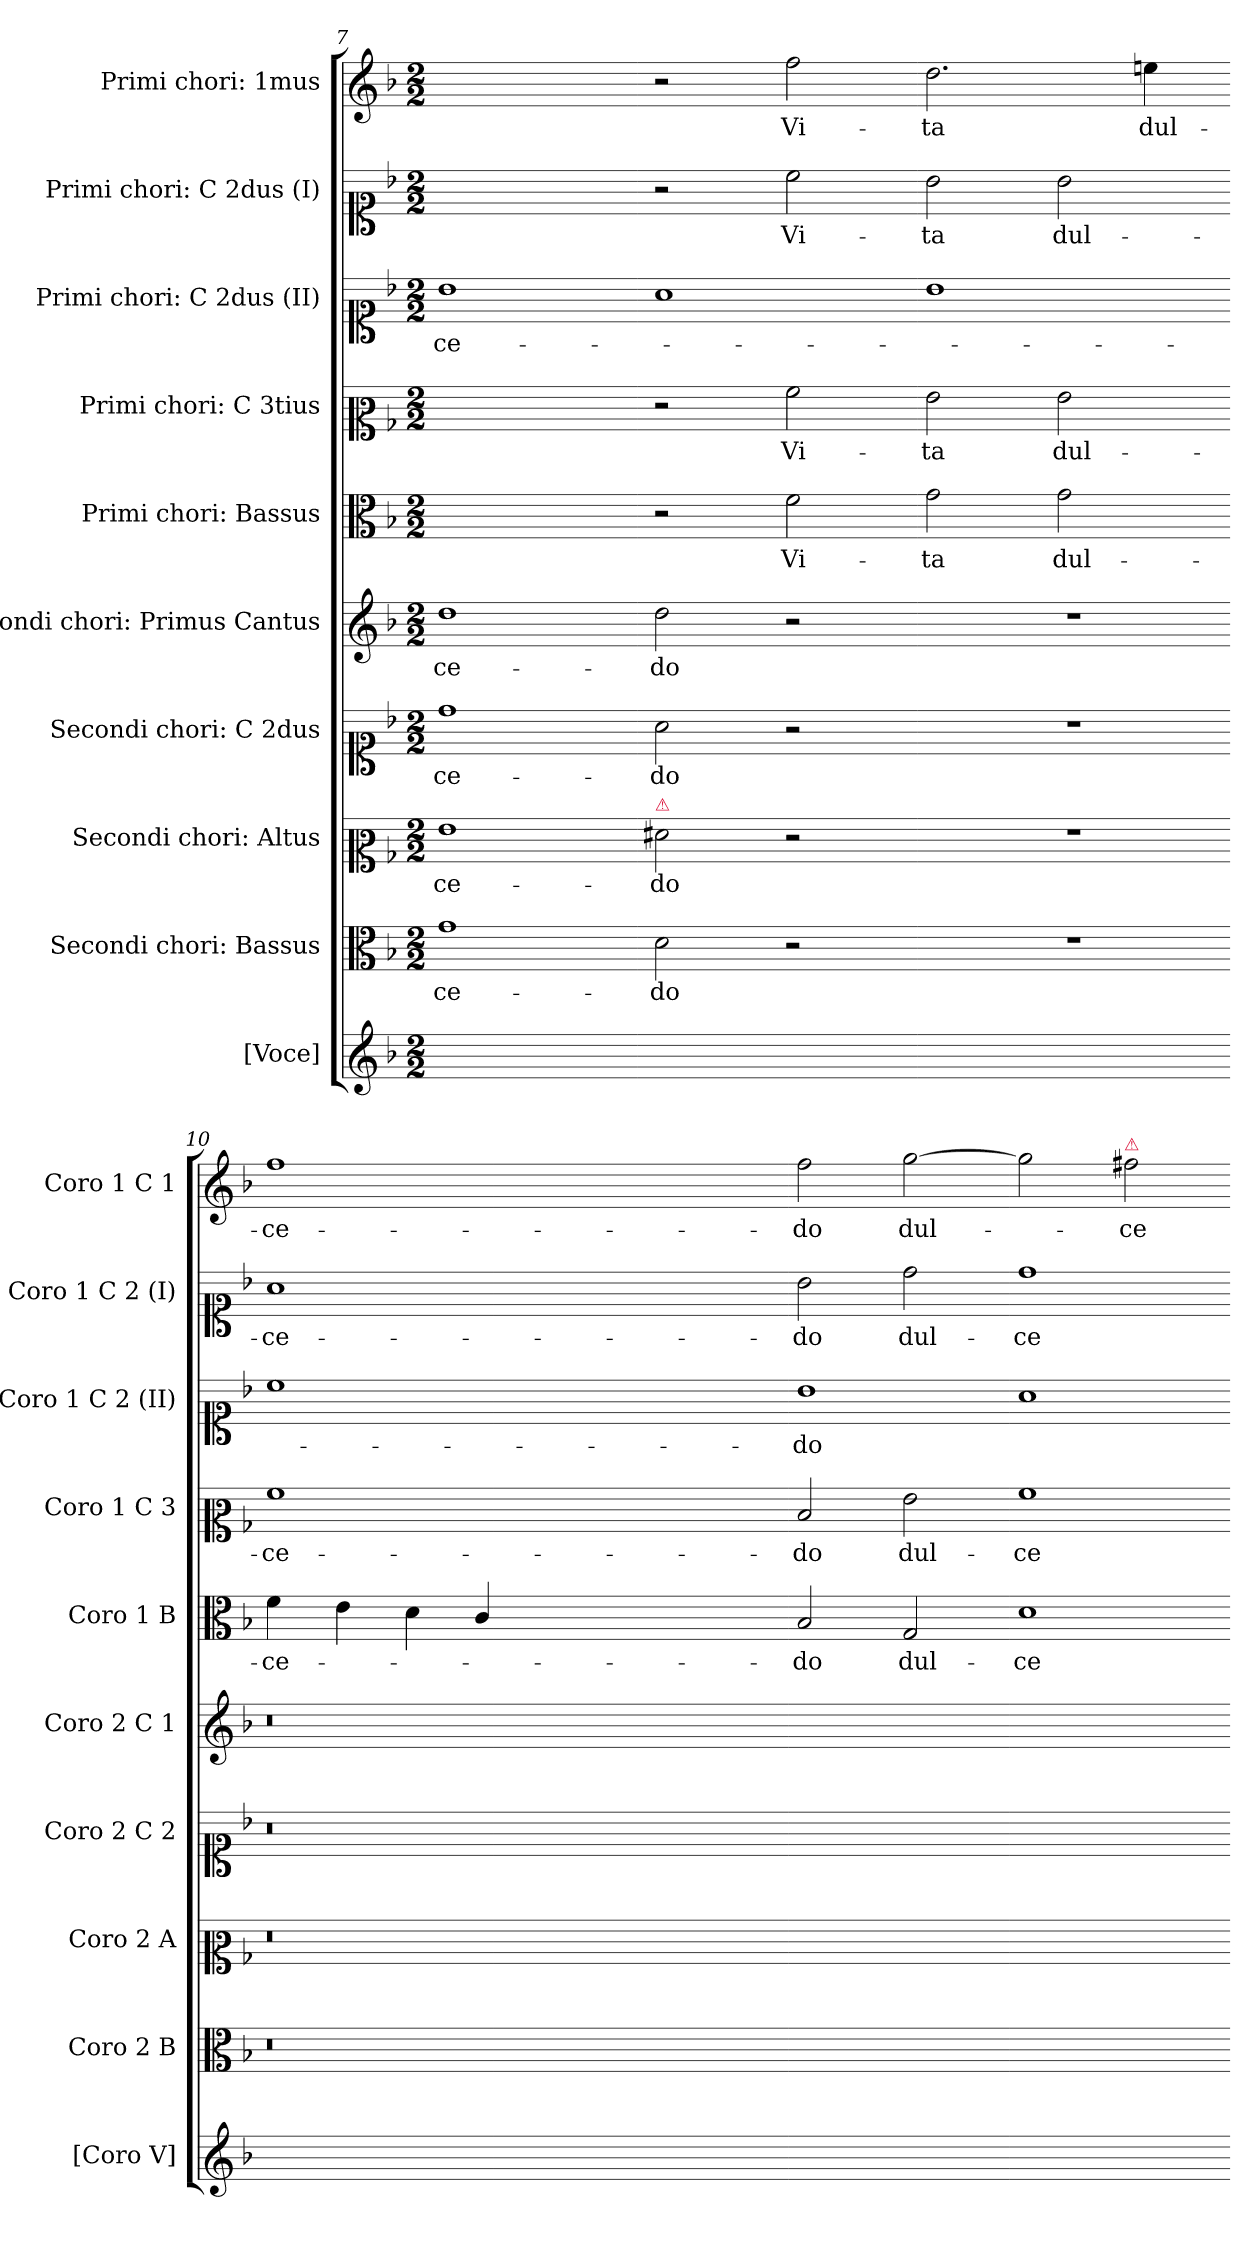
**kern	**kern	**text	**kern	**text	**kern	**text	**kern	**text	**kern	**text	**kern	**text	**kern	**text	**kern	**text	**kern	**text
*part10	*part9	*part9	*part8	*part8	*part7	*part7	*part6	*part6	*part5	*part5	*part4	*part4	*part3	*part3	*part2	*part2	*part1	*part1
*staff10	*staff9	*staff9	*staff8	*staff8	*staff7	*staff7	*staff6	*staff6	*staff5	*staff5	*staff4	*staff4	*staff3	*staff3	*staff2	*staff2	*staff1	*staff1
*I"[Voce]	*I"Secondi chori: Bassus	*	*I"Secondi chori: Altus	*	*I"Secondi chori: C 2dus	*	*I"Secondi chori: Primus Cantus	*	*I"Primi chori: Bassus	*	*I"Primi chori: C 3tius	*	*I"Primi chori: C 2dus (II)	*	*I"Primi chori: C 2dus (I)	*	*I"Primi chori: 1mus	*
*I'[Coro V]	*I'Coro 2 B	*	*I'Coro 2 A	*	*I'Coro 2 C 2	*	*I'Coro 2 C 1	*	*I'Coro 1 B	*	*I'Coro 1 C 3	*	*I'Coro 1 C 2 (II)	*	*I'Coro 1 C 2 (I)	*	*I'Coro 1 C 1	*
*clefG2	*clefC3	*	*clefC2	*	*clefC1	*	*clefG2	*	*clefC3	*	*clefC2	*	*clefC1	*	*clefC1	*	*clefG2	*
*k[b-]	*k[b-]	*	*k[b-]	*	*k[b-]	*	*k[b-]	*	*k[b-]	*	*k[b-]	*	*k[b-]	*	*k[b-]	*	*k[b-]	*
*M2/2	*M2/2	*	*M2/2	*	*M2/2	*	*M2/2	*	*M2/2	*	*M2/2	*	*M2/2	*	*M2/2	*	*M2/2	*
=7	=7	=7	=7	=7	=7	=7	=7	=7	=7	=7	=7	=7	=7	=7	=7	=7	=7	=7
1ryy	1g\	-ce-	1g\	-ce-	1dd\	-ce-	1dd\	-ce-	1ryy	.	1ryy	.	1b-\	-ce-	1ryy	.	1ryy	.
=8-	=8-	=8-	=8-	=8-	=8-	=8-	=8-	=8-	=8-	=8-	=8-	=8-	=8-	=8-	=8-	=8-	=8-	=8-
!	!	!	!LO:TX:a:color=crimson:t=⚠	!	!	!	!	!	!	!	!	!	!	!	!	!	!	!
1ryy	2d\	-do	2f#X\	-do	2a\	-do	2dd\	-do	2r	.	2r	.	1a\	.	2r	.	2r	.
.	2r	.	2r	.	2r	.	2r	.	2f\	Vi-	2a\	Vi-	.	.	2cc\	Vi-	2ff\	Vi-
=9-	=9-	=9-	=9-	=9-	=9-	=9-	=9-	=9-	=9-	=9-	=9-	=9-	=9-	=9-	=9-	=9-	=9-	=9-
1ryy	1r	.	1r	.	1r	.	1r	.	2g\	-ta	2g\	-ta	1b-\	.	2b-\	-ta	2.dd\	-ta
.	.	.	.	.	.	.	.	.	2g\	dul-	2g\	dul-	.	.	2b-\	dul-	.	.
.	.	.	.	.	.	.	.	.	.	.	.	.	.	.	.	.	4een\	dul-
=10-	=10-	=10-	=10-	=10-	=10-	=10-	=10-	=10-	=10-	=10-	=10-	=10-	=10-	=10-	=10-	=10-	=10-	=10-
1ryy	0.r	.	0.r	.	0.r	.	0.r	.	4f\	-ce-	1a\	-ce-	1cc\	.	1a\	-ce-	1ff\	-ce-
.	.	.	.	.	.	.	.	.	4e\	.	.	.	.	.	.	.	.	.
.	.	.	.	.	.	.	.	.	4d\	.	.	.	.	.	.	.	.	.
.	.	.	.	.	.	.	.	.	4c/	.	.	.	.	.	.	.	.	.
0ryy	.	.	.	.	.	.	.	.	0ryy	.	0ryy	.	0ryy	.	0ryy	.	0ryy	.
=11-	=11-	=11-	=11-	=11-	=11-	=11-	=11-	=11-	=11-	=11-	=11-	=11-	=11-	=11-	=11-	=11-	=11-	=11-
1ryy	1ryy	.	1ryy	.	1ryy	.	1ryy	.	2B-/	-do	2d/	-do	1b-\	-do	2b-\	-do	2ff\	-do
.	.	.	.	.	.	.	.	.	2G/	dul-	2g\	dul-	.	.	2dd\	dul-	[2gg\	dul-
=12-	=12-	=12-	=12-	=12-	=12-	=12-	=12-	=12-	=12-	=12-	=12-	=12-	=12-	=12-	=12-	=12-	=12-	=12-
1ryy	1ryy	.	1ryy	.	1ryy	.	1ryy	.	1d\	-ce-	1a\	-ce-	1a\	.	1dd\	-ce-	2gg\]	.
!	!	!	!	!	!	!	!	!	!	!	!	!	!	!	!	!	!LO:TX:a:color=crimson:t=⚠	!
.	.	.	.	.	.	.	.	.	.	.	.	.	.	.	.	.	2ff#X\	-ce-
=-	=-	=-	=-	=-	=-	=-	=-	=-	=-	=-	=-	=-	=-	=-	=-	=-	=-	=-
*-	*-	*-	*-	*-	*-	*-	*-	*-	*-	*-	*-	*-	*-	*-	*-	*-	*-	*-
